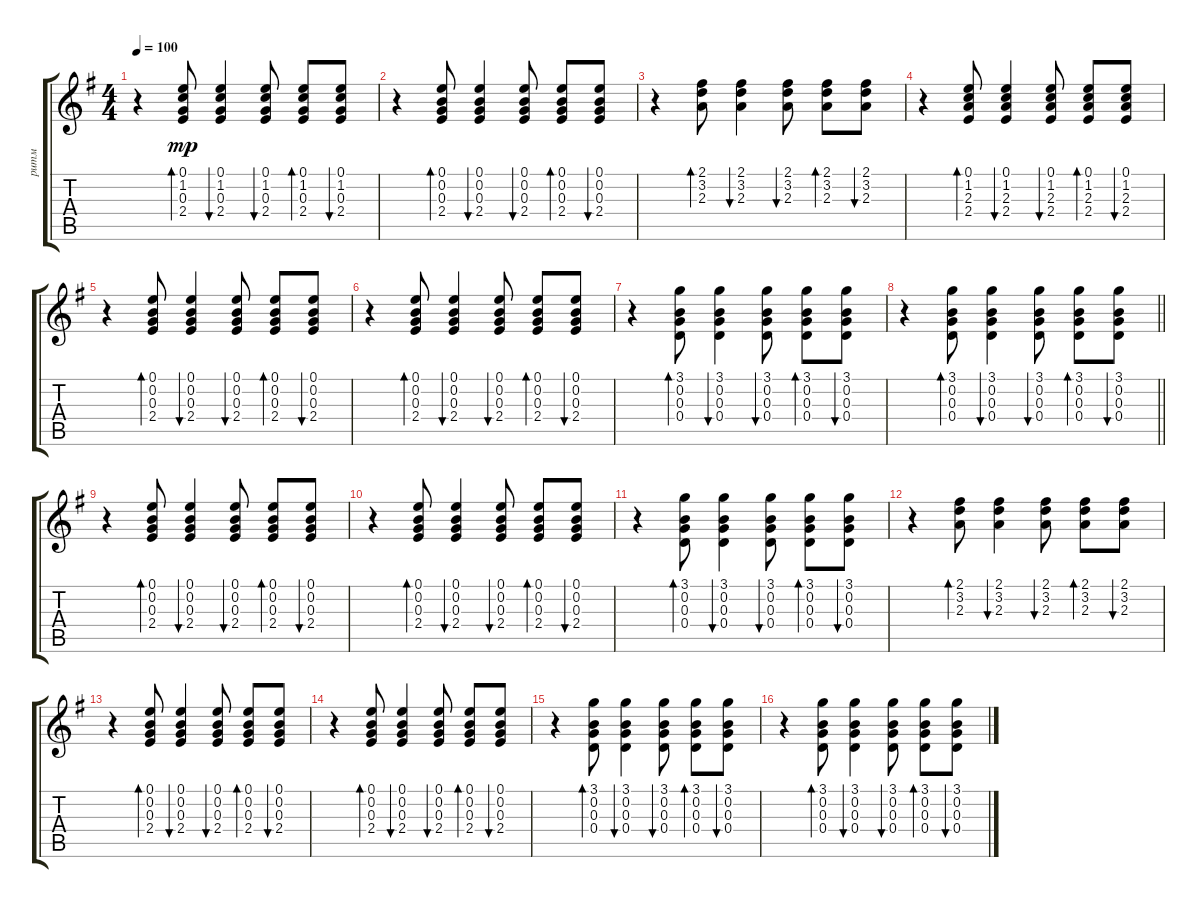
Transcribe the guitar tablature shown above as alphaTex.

\track ("ритм" "ритм") {instrument acousticguitarsteel}
\staff {score tabs}
\tuning (E4 B3 G3 D3 A2 E2) {hide}
\ts (4 4)
\section ("" "")
\tempo 100
\clef g2
\ks eminor
r.4{dy mp} (0.1 1.2 0.3 2.4).8{bd 60} (0.1 1.2 0.3 2.4).4{bu 60} (0.1 1.2 0.3 2.4).8{bu 60} (0.1 1.2 0.3 2.4).8{bd 60} (0.1 1.2 0.3 2.4).8{bu 60} |
r.4 (0.1 0.2 0.3 2.4).8{bd 60} (0.1 0.2 0.3 2.4).4{bu 60} (0.1 0.2 0.3 2.4).8{bu 60} (0.1 0.2 0.3 2.4).8{bd 60} (0.1 0.2 0.3 2.4).8{bu 60} |
r.4 (2.1 3.2 2.3).8{bd 60} (2.1 3.2 2.3).4{bu 60} (2.1 3.2 2.3).8{bu 60} (2.1 3.2 2.3).8{bd 60} (2.1 3.2 2.3).8{bu 60} |
r.4 (0.1 1.2 2.3 2.4).8{bd 60} (0.1 1.2 2.3 2.4).4{bu 60} (0.1 1.2 2.3 2.4).8{bu 60} (0.1 1.2 2.3 2.4).8{bd 60} (0.1 1.2 2.3 2.4).8{bu 60} |
r.4 (0.1 0.2 0.3 2.4).8{bd 60} (0.1 0.2 0.3 2.4).4{bu 60} (0.1 0.2 0.3 2.4).8{bu 60} (0.1 0.2 0.3 2.4).8{bd 60} (0.1 0.2 0.3 2.4).8{bu 60} |
r.4 (0.1 0.2 0.3 2.4).8{bd 60} (0.1 0.2 0.3 2.4).4{bu 60} (0.1 0.2 0.3 2.4).8{bu 60} (0.1 0.2 0.3 2.4).8{bd 60} (0.1 0.2 0.3 2.4).8{bu 60} |
r.4 (3.1 0.2 0.3 0.4).8{bd 60} (3.1 0.2 0.3 0.4).4{bu 60} (3.1 0.2 0.3 0.4).8{bu 60} (3.1 0.2 0.3 0.4).8{bd 60} (3.1 0.2 0.3 0.4).8{bu 60} |
\barLineRight lightlight
r.4 (3.1 0.2 0.3 0.4).8{bd 60} (3.1 0.2 0.3 0.4).4{bu 60} (3.1 0.2 0.3 0.4).8{bu 60} (3.1 0.2 0.3 0.4).8{bd 60} (3.1 0.2 0.3 0.4).8{bu 60} |
\section ("" "")
r.4 (0.1 0.2 0.3 2.4).8{bd 60} (0.1 0.2 0.3 2.4).4{bu 60} (0.1 0.2 0.3 2.4).8{bu 60} (0.1 0.2 0.3 2.4).8{bd 60} (0.1 0.2 0.3 2.4).8{bu 60} |
r.4 (0.1 0.2 0.3 2.4).8{bd 60} (0.1 0.2 0.3 2.4).4{bu 60} (0.1 0.2 0.3 2.4).8{bu 60} (0.1 0.2 0.3 2.4).8{bd 60} (0.1 0.2 0.3 2.4).8{bu 60} |
r.4 (3.1 0.2 0.3 0.4).8{bd 60} (3.1 0.2 0.3 0.4).4{bu 60} (3.1 0.2 0.3 0.4).8{bu 60} (3.1 0.2 0.3 0.4).8{bd 60} (3.1 0.2 0.3 0.4).8{bu 60} |
r.4 (2.1 3.2 2.3).8{bd 60} (2.1 3.2 2.3).4{bu 60} (2.1 3.2 2.3).8{bu 60} (2.1 3.2 2.3).8{bd 60} (2.1 3.2 2.3).8{bu 60} |
r.4 (0.1 0.2 0.3 2.4).8{bd 60} (0.1 0.2 0.3 2.4).4{bu 60} (0.1 0.2 0.3 2.4).8{bu 60} (0.1 0.2 0.3 2.4).8{bd 60} (0.1 0.2 0.3 2.4).8{bu 60} |
r.4 (0.1 0.2 0.3 2.4).8{bd 60} (0.1 0.2 0.3 2.4).4{bu 60} (0.1 0.2 0.3 2.4).8{bu 60} (0.1 0.2 0.3 2.4).8{bd 60} (0.1 0.2 0.3 2.4).8{bu 60} |
r.4 (3.1 0.2 0.3 0.4).8{bd 60} (3.1 0.2 0.3 0.4).4{bu 60} (3.1 0.2 0.3 0.4).8{bu 60} (3.1 0.2 0.3 0.4).8{bd 60} (3.1 0.2 0.3 0.4).8{bu 60} |
r.4 (3.1 0.2 0.3 0.4).8{bd 60} (3.1 0.2 0.3 0.4).4{bu 60} (3.1 0.2 0.3 0.4).8{bu 60} (3.1 0.2 0.3 0.4).8{bd 60} (3.1 0.2 0.3 0.4).8{bu 60}
